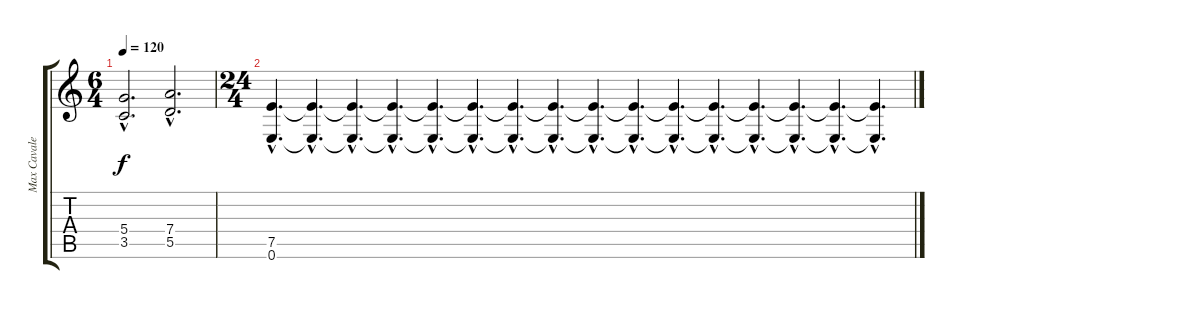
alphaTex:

\track ("Max Cavalera" "Max Cavale") {instrument distortionguitar}
\staff {score tabs}
\tuning (E4 B3 G3 D3 A2 E2) {hide}
\ts (6 4)
\tempo 120
\clef g2
\ks c
(5.4{hac} 3.5{hac}).2{d dy f} (7.4{hac} 5.5{hac}).2{d} |
\ts (24 4)
(7.5{hac} 0.6{hac}).4{d volume 16} (7.5{hac t} 0.6{hac t}).4{d volume 15} (7.5{hac t} 0.6{hac t}).4{d volume 14} (7.5{hac t} 0.6{hac t}).4{d volume 13} (7.5{hac t} 0.6{hac t}).4{d volume 12} (7.5{hac t} 0.6{hac t}).4{d volume 11} (7.5{hac t} 0.6{hac t}).4{d volume 10} (7.5{hac t} 0.6{hac t}).4{d volume 9} (7.5{hac t} 0.6{hac t}).4{d volume 8} (7.5{hac t} 0.6{hac t}).4{d volume 7} (7.5{hac t} 0.6{hac t}).4{d volume 6} (7.5{hac t} 0.6{hac t}).4{d volume 5} (7.5{hac t} 0.6{hac t}).4{d volume 4} (7.5{hac t} 0.6{hac t}).4{d volume 3} (7.5{hac t} 0.6{hac t}).4{d volume 2} (7.5{hac t} 0.6{hac t}).4{d volume 1}
